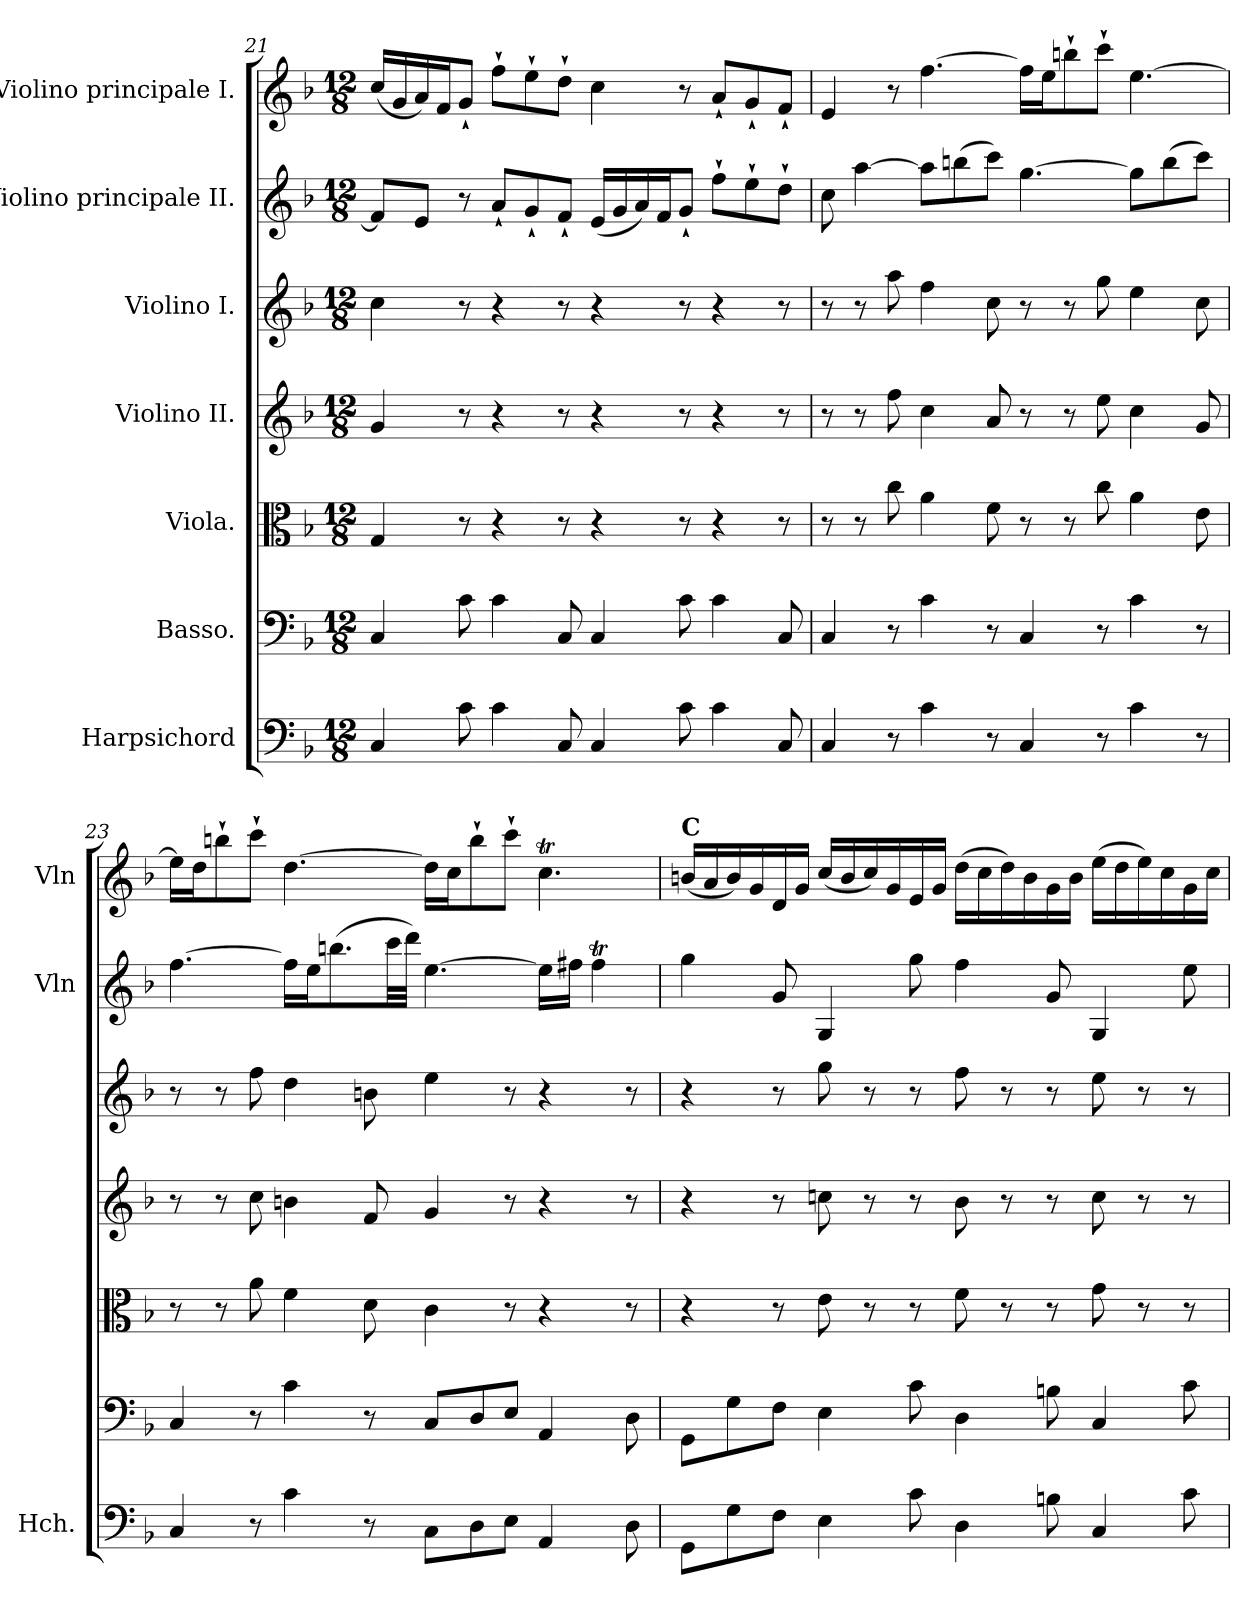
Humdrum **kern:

**kern	**kern	**kern	**kern	**kern	**kern	**kern
*part7	*part6	*part5	*part4	*part3	*part2	*part1
*staff7	*staff6	*staff5	*staff4	*staff3	*staff2	*staff1
*I"Harpsichord	*I"Basso.	*I"Viola.	*I"Violino II.	*I"Violino I.	*I"Violino principale II.	*I"Violino principale I.
*I'Hch.	*	*	*	*	*I'Vln	*I'Vln
*clefF4	*clefF4	*clefC3	*clefG2	*clefG2	*clefG2	*clefG2
*k[b-]	*k[b-]	*k[b-]	*k[b-]	*k[b-]	*k[b-]	*k[b-]
*M12/8	*M12/8	*M12/8	*M12/8	*M12/8	*M12/8	*M12/8
=21	=21	=21	=21	=21	=21	=21
4C/	4C/	4G/	4g/	4cc\	8f/L]	(16cc/LL
.	.	.	.	.	.	16g/
.	.	.	.	.	8e/J	16a/)
.	.	.	.	.	.	16f/J
8c\	8c\	8r	8r	8r	8r	8g`/J
4c\	4c\	4r	4r	4r	8a`/L	8ff`\L
.	.	.	.	.	8g`/	8ee`\
8C/	8C/	8r	8r	8r	8f`/J	8dd`\J
4C/	4C/	4r	4r	4r	(16e/LL	4cc\
.	.	.	.	.	16g/	.
.	.	.	.	.	16a/)	.
.	.	.	.	.	16f/J	.
8c\	8c\	8r	8r	8r	8g`/J	8r
4c\	4c\	4r	4r	4r	8ff`\L	8a`/L
.	.	.	.	.	8ee`\	8g`/
8C/	8C/	8r	8r	8r	8dd`\J	8f`/J
=22	=22	=22	=22	=22	=22	=22
4C/	4C/	8r	8r	8r	8cc\	4e/
.	.	8r	8r	8r	[4aa\	.
8r	8r	8cc\	8ff\	8aa\	.	8r
4c\	4c\	4a\	4cc\	4ff\	8aa\L]	[4.ff\
.	.	.	.	.	(8bbn\	.
8r	8r	8f\	8a/	8cc\	8ccc\J)	.
4C/	4C/	8r	8r	8r	[4.gg\	16ff\LL]
.	.	.	.	.	.	16ee\J
.	.	8r	8r	8r	.	8bbn`\
8r	8r	8cc\	8ee\	8gg\	.	8ccc`\J
4c\	4c\	4a\	4cc\	4ee\	8gg\L]	[4.ee\
.	.	.	.	.	(8bb\	.
8r	8r	8e\	8g/	8cc\	8ccc\J)	.
=23	=23	=23	=23	=23	=23	=23
4C/	4C/	8r	8r	8r	[4.ff\	16ee\LL]
.	.	.	.	.	.	16dd\J
.	.	8r	8r	8r	.	8bbn`\
8r	8r	8a\	8cc\	8ff\	.	8ccc`\J
4c\	4c\	4f\	4bn\	4dd\	16ff\LL]	[4.dd\
.	.	.	.	.	16ee\J	.
.	.	.	.	.	(8.bbn\	.
8r	8r	8d\	8f/	8bn\	.	.
.	.	.	.	.	32ccc\LL	.
.	.	.	.	.	32ddd\JJJ)	.
8C/L	8C/L	4c\	4g/	4ee\	[4.ee\	16dd\LL]
.	.	.	.	.	.	16cc\J
8D\	8D/	.	.	.	.	8bb`\
8E\J	8E/J	8r	8r	8r	.	8ccc`\J
4AA/	4AA/	4r	4r	4r	16ee\LL]	4.ccT\
.	.	.	.	.	16ff#X\JJ	.
.	.	.	.	.	4ff#t\	.
8D\	8D\	8r	8r	8r	.	.
!!LO:PB:g=z
=24	=24	=24	=24	=24	=24	=24
!	!	!	!	!	!	!LO:TX:a:B:t=C
8GG/L	8GG/L	4r	4r	4r	4gg\	(16bn/LL
.	.	.	.	.	.	16a/
8G\	8G\	.	.	.	.	16b/)
.	.	.	.	.	.	16g/
8F\J	8F\J	8r	8r	8r	8g/	16d/
.	.	.	.	.	.	16g/JJ
4E\	4E\	8e\	8ccn\	8gg\	4G/	(16cc/LL
.	.	.	.	.	.	16b/
.	.	8r	8r	8r	.	16cc/)
.	.	.	.	.	.	16g/
8c\	8c\	8r	8r	8r	8gg\	16e/
.	.	.	.	.	.	16g/JJ
4D\	4D\	8f\	8b-\	8ff\	4ff\	(16dd\LL
.	.	.	.	.	.	16cc\
.	.	8r	8r	8r	.	16dd\)
.	.	.	.	.	.	16b\
8Bn\	8Bn\	8r	8r	8r	8g/	16g\
.	.	.	.	.	.	16b\JJ
4C/	4C/	8g\	8cc\	8ee\	4G/	(16ee\LL
.	.	.	.	.	.	16dd\
.	.	8r	8r	8r	.	16ee\)
.	.	.	.	.	.	16cc\
8c\	8c\	8r	8r	8r	8ee\	16g\
.	.	.	.	.	.	16cc\JJ
=	=	=	=	=	=	=
*-	*-	*-	*-	*-	*-	*-
